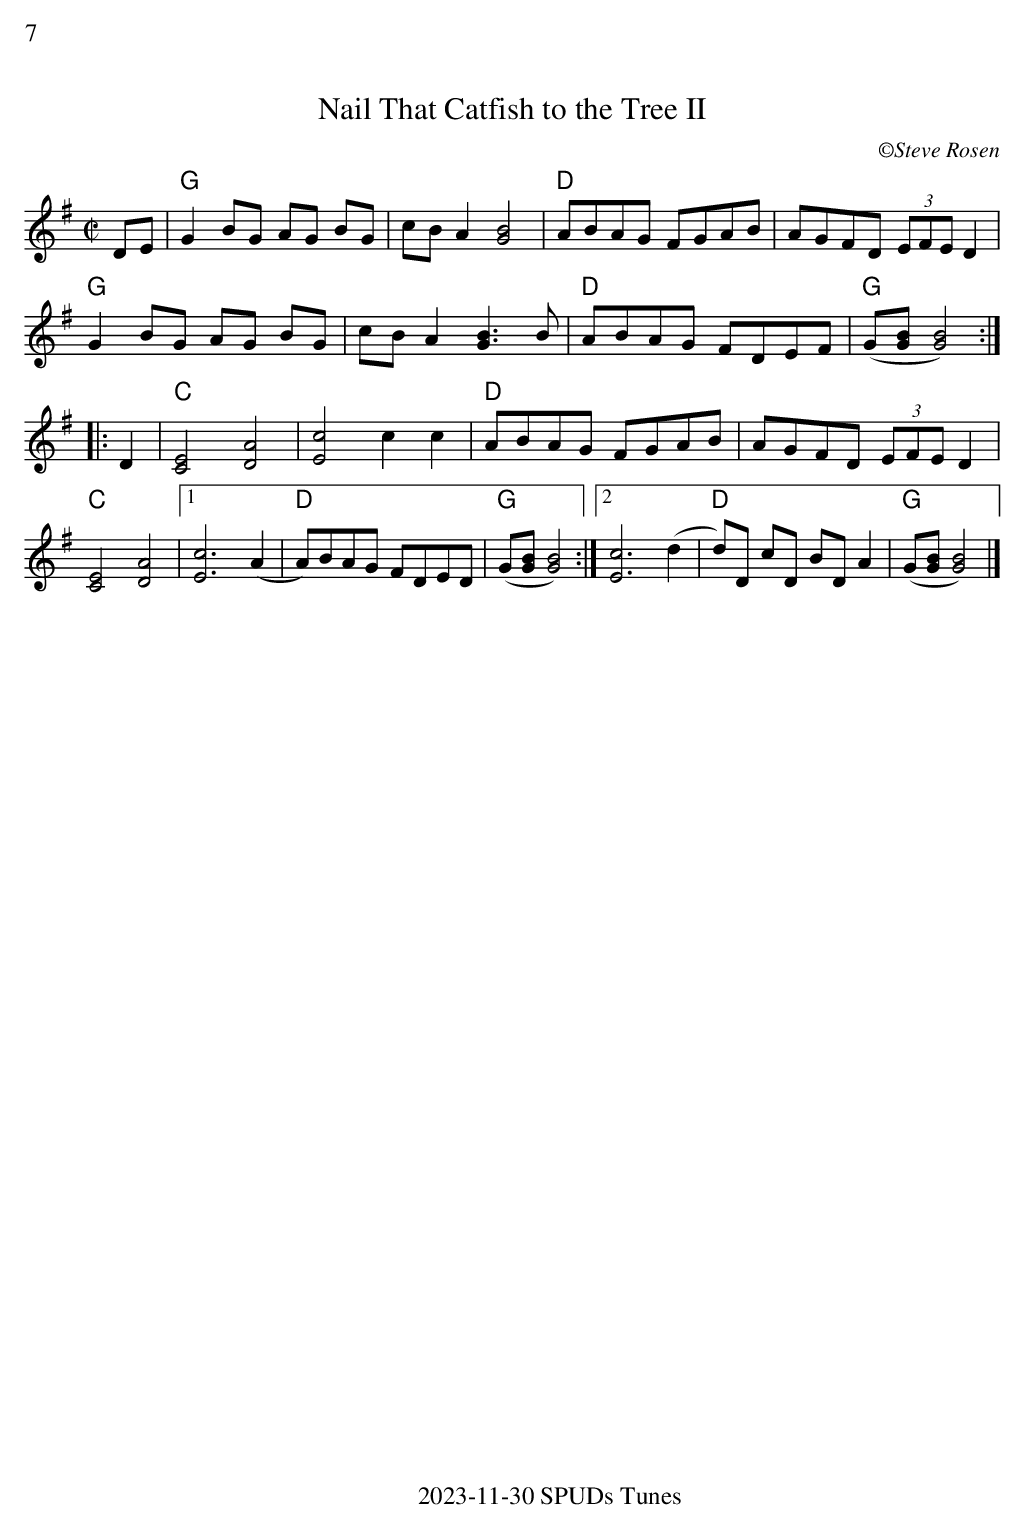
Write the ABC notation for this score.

X:1
%%text 7
T:Nail That Catfish to the Tree II
C:©Steve Rosen
M:C|
L:1/8
K:G
DE|"G"G2 BG AG BG|cB A2 [B4G4]|"D"ABAG FGAB|AGFD (3EFE D2|
"G"G2 BG AG BG|cB A2 [B3G3] B|"D"ABAG FDEF|"G"(G[BG][B4G4]):|
|:D2|"C"[C4E4] [A4D4]|[c4E4] c2c2|"D"ABAG FGAB|AGFD (3EFE D2|
"C"[C4E4] [A4D4]|1[c6E6] (A2|"D"A)BAG FDED|"G"(G[BG][B4G4]) :|2[c6E6] (d2|"D"d)D cD BD A2|"G"(G[BG][B4G4])|]
